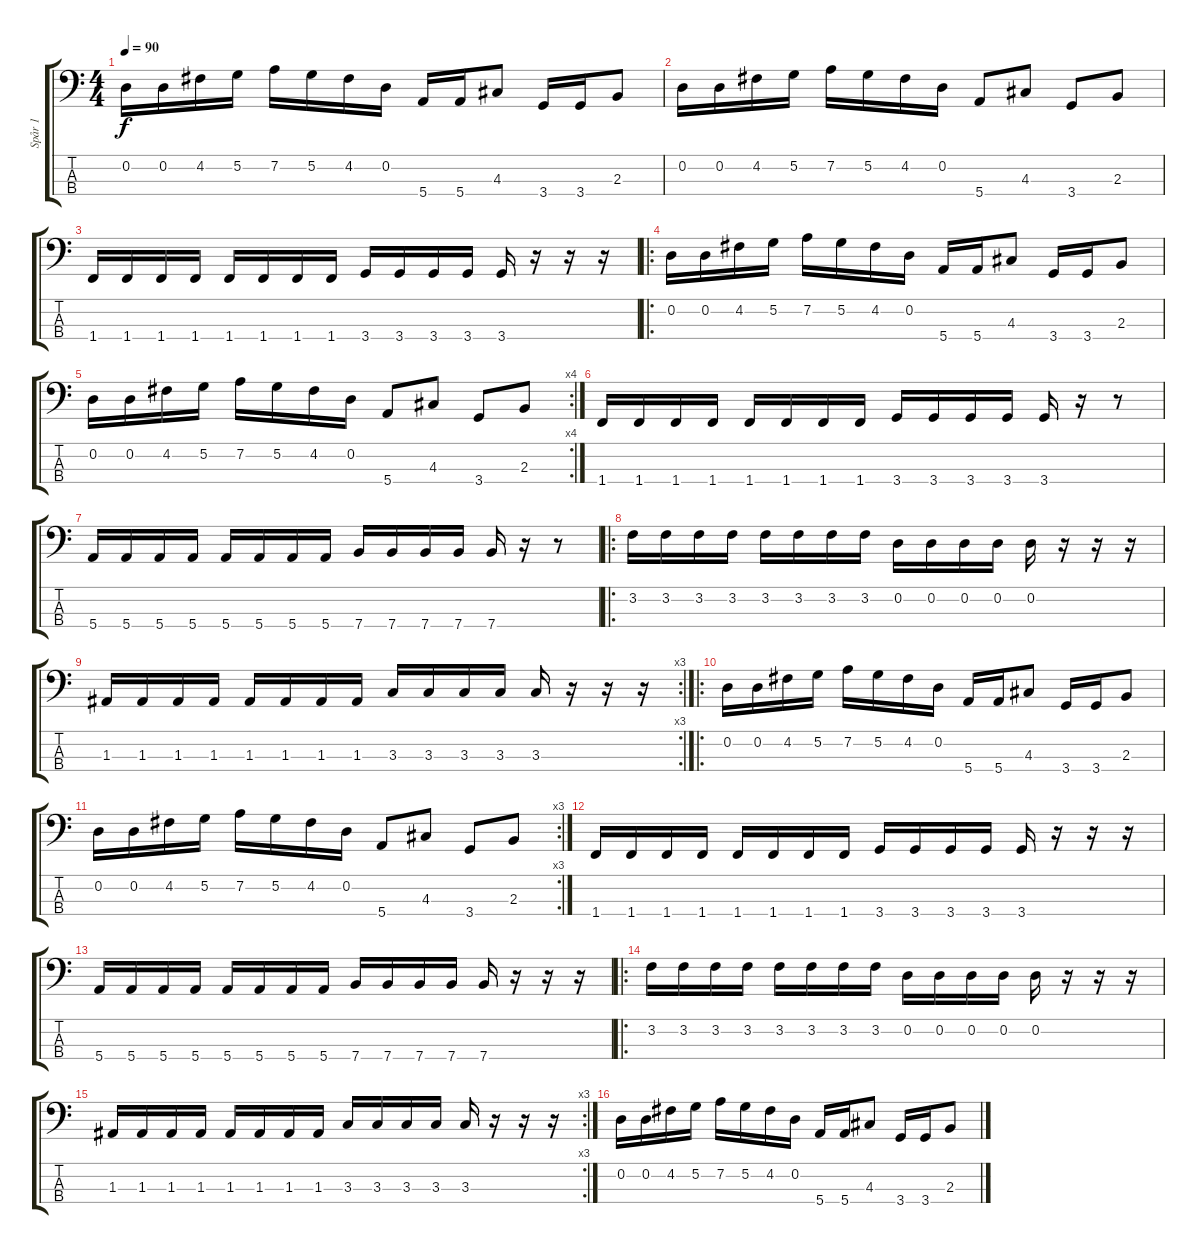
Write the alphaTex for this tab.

\track ("Spår 1" "Spår 1") {instrument electricbasspick}
\staff {score tabs}
\tuning (G2 D2 A1 E1) {hide}
\ts (4 4)
\tempo 90
\clef f4
\ks c
0.2.16{dy f instrument electricbasspick} 0.2.16 4.2.16 5.2.16 7.2.16 5.2.16 4.2.16 0.2.16 5.4.16 5.4.16 4.3.8 3.4.16 3.4.16 2.3.8 |
0.2.16 0.2.16 4.2.16 5.2.16 7.2.16 5.2.16 4.2.16 0.2.16 5.4.8 4.3.8 3.4.8 2.3.8 |
1.4.16 1.4.16 1.4.16 1.4.16 1.4.16 1.4.16 1.4.16 1.4.16 3.4.16 3.4.16 3.4.16 3.4.16 3.4.16 r.16 r.16 r.16 |
\ro
0.2.16 0.2.16 4.2.16 5.2.16 7.2.16 5.2.16 4.2.16 0.2.16 5.4.16 5.4.16 4.3.8 3.4.16 3.4.16 2.3.8 |
\rc 4
0.2.16 0.2.16 4.2.16 5.2.16 7.2.16 5.2.16 4.2.16 0.2.16 5.4.8 4.3.8 3.4.8 2.3.8 |
1.4.16 1.4.16 1.4.16 1.4.16 1.4.16 1.4.16 1.4.16 1.4.16 3.4.16 3.4.16 3.4.16 3.4.16 3.4.16 r.16 r.8 |
5.4.16 5.4.16 5.4.16 5.4.16 5.4.16 5.4.16 5.4.16 5.4.16 7.4.16 7.4.16 7.4.16 7.4.16 7.4.16 r.16 r.8 |
\ro
3.2.16 3.2.16 3.2.16 3.2.16 3.2.16 3.2.16 3.2.16 3.2.16 0.2.16 0.2.16 0.2.16 0.2.16 0.2.16 r.16 r.16 r.16 |
\rc 3
1.3.16 1.3.16 1.3.16 1.3.16 1.3.16 1.3.16 1.3.16 1.3.16 3.3.16 3.3.16 3.3.16 3.3.16 3.3.16 r.16 r.16 r.16 |
\ro
0.2.16 0.2.16 4.2.16 5.2.16 7.2.16 5.2.16 4.2.16 0.2.16 5.4.16 5.4.16 4.3.8 3.4.16 3.4.16 2.3.8 |
\rc 3
0.2.16 0.2.16 4.2.16 5.2.16 7.2.16 5.2.16 4.2.16 0.2.16 5.4.8 4.3.8 3.4.8 2.3.8 |
1.4.16 1.4.16 1.4.16 1.4.16 1.4.16 1.4.16 1.4.16 1.4.16 3.4.16 3.4.16 3.4.16 3.4.16 3.4.16 r.16 r.16 r.16 |
5.4.16 5.4.16 5.4.16 5.4.16 5.4.16 5.4.16 5.4.16 5.4.16 7.4.16 7.4.16 7.4.16 7.4.16 7.4.16 r.16 r.16 r.16 |
\ro
3.2.16 3.2.16 3.2.16 3.2.16 3.2.16 3.2.16 3.2.16 3.2.16 0.2.16 0.2.16 0.2.16 0.2.16 0.2.16 r.16 r.16 r.16 |
\rc 3
1.3.16 1.3.16 1.3.16 1.3.16 1.3.16 1.3.16 1.3.16 1.3.16 3.3.16 3.3.16 3.3.16 3.3.16 3.3.16 r.16 r.16 r.16 |
0.2.16 0.2.16 4.2.16 5.2.16 7.2.16 5.2.16 4.2.16 0.2.16 5.4.16 5.4.16 4.3.8 3.4.16 3.4.16 2.3.8
